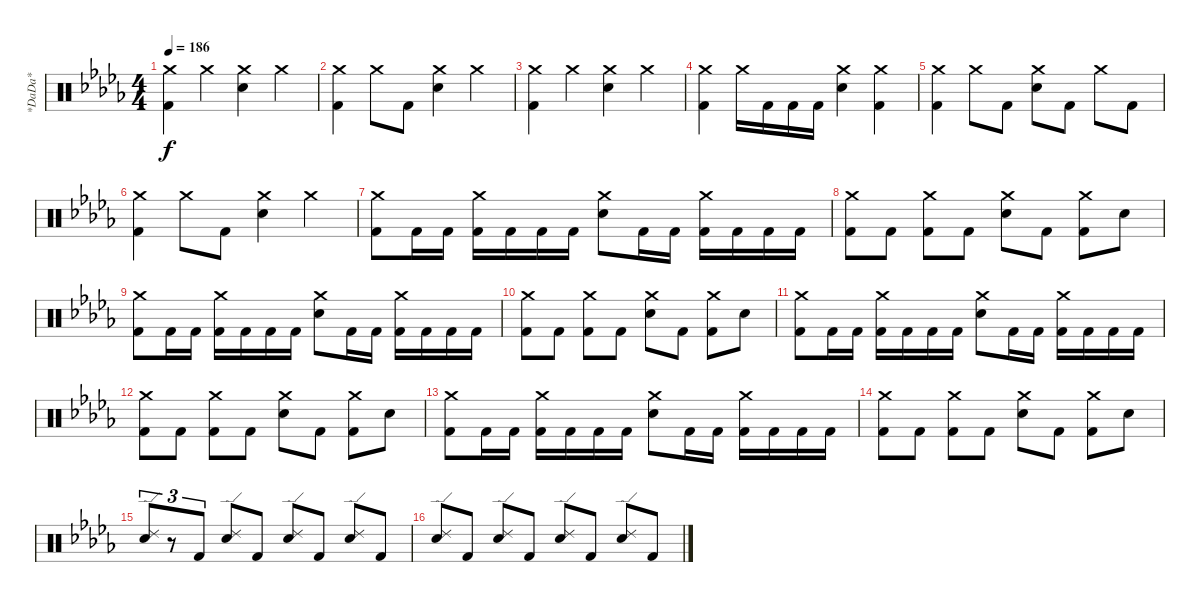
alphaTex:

\track ("*DaDa*" "*DaDa*") {instrument percussion}
\staff {score}
\articulation defaults
\ts (4 4)
\tempo 186
\clef neutral
\ks db
("Crash medium (hit)" "Kick (hit) 2").4{dy f} "Crash medium (hit)".4 ("Crash medium (hit)" "Electric Snare (hit)").4 "Crash medium (hit)".4 |
("Crash medium (hit)" "Kick (hit) 2").4 "Crash medium (hit)".8 "Kick (hit) 2".8 ("Crash medium (hit)" "Electric Snare (hit)").4 "Crash medium (hit)".4 |
("Crash medium (hit)" "Kick (hit) 2").4 "Crash medium (hit)".4 ("Crash medium (hit)" "Electric Snare (hit)").4 "Crash medium (hit)".4 |
("Crash medium (hit)" "Kick (hit) 2").4 "Crash medium (hit)".16 "Kick (hit) 2".16 "Kick (hit) 2".16 "Kick (hit) 2".16 ("Crash medium (hit)" "Electric Snare (hit)").4 ("Crash medium (hit)" "Kick (hit) 2").4 |
("Crash medium (hit)" "Kick (hit) 2").4 "Crash medium (hit)".8 "Kick (hit) 2".8 ("Crash medium (hit)" "Electric Snare (hit)").8 "Kick (hit) 2".8 "Crash medium (hit)".8 "Kick (hit) 2".8 |
("Crash medium (hit)" "Kick (hit) 2").4 "Crash medium (hit)".8 "Kick (hit) 2".8 ("Crash medium (hit)" "Electric Snare (hit)").4 "Crash medium (hit)".4 |
("Crash medium (hit)" "Kick (hit) 2").8 "Kick (hit) 2".16 "Kick (hit) 2".16 ("Crash medium (hit)" "Kick (hit) 2").16 "Kick (hit) 2".16 "Kick (hit) 2".16 "Kick (hit) 2".16 ("Crash medium (hit)" "Electric Snare (hit)").8 "Kick (hit) 2".16 "Kick (hit) 2".16 ("Crash medium (hit)" "Kick (hit) 2").16 "Kick (hit) 2".16 "Kick (hit) 2".16 "Kick (hit) 2".16 |
("Crash medium (hit)" "Kick (hit) 2").8 "Kick (hit) 2".8 ("Crash medium (hit)" "Kick (hit) 2").8 "Kick (hit) 2".8 ("Crash medium (hit)" "Electric Snare (hit)").8 "Kick (hit) 2".8 ("Crash medium (hit)" "Kick (hit) 2").8 "Electric Snare (hit)".8 |
("Crash medium (hit)" "Kick (hit) 2").8 "Kick (hit) 2".16 "Kick (hit) 2".16 ("Crash medium (hit)" "Kick (hit) 2").16 "Kick (hit) 2".16 "Kick (hit) 2".16 "Kick (hit) 2".16 ("Crash medium (hit)" "Electric Snare (hit)").8 "Kick (hit) 2".16 "Kick (hit) 2".16 ("Crash medium (hit)" "Kick (hit) 2").16 "Kick (hit) 2".16 "Kick (hit) 2".16 "Kick (hit) 2".16 |
("Crash medium (hit)" "Kick (hit) 2").8 "Kick (hit) 2".8 ("Crash medium (hit)" "Kick (hit) 2").8 "Kick (hit) 2".8 ("Crash medium (hit)" "Electric Snare (hit)").8 "Kick (hit) 2".8 ("Crash medium (hit)" "Kick (hit) 2").8 "Electric Snare (hit)".8 |
("Crash medium (hit)" "Kick (hit) 2").8 "Kick (hit) 2".16 "Kick (hit) 2".16 ("Crash medium (hit)" "Kick (hit) 2").16 "Kick (hit) 2".16 "Kick (hit) 2".16 "Kick (hit) 2".16 ("Crash medium (hit)" "Electric Snare (hit)").8 "Kick (hit) 2".16 "Kick (hit) 2".16 ("Crash medium (hit)" "Kick (hit) 2").16 "Kick (hit) 2".16 "Kick (hit) 2".16 "Kick (hit) 2".16 |
("Crash medium (hit)" "Kick (hit) 2").8 "Kick (hit) 2".8 ("Crash medium (hit)" "Kick (hit) 2").8 "Kick (hit) 2".8 ("Crash medium (hit)" "Electric Snare (hit)").8 "Kick (hit) 2".8 ("Crash medium (hit)" "Kick (hit) 2").8 "Electric Snare (hit)".8 |
("Crash medium (hit)" "Kick (hit) 2").8 "Kick (hit) 2".16 "Kick (hit) 2".16 ("Crash medium (hit)" "Kick (hit) 2").16 "Kick (hit) 2".16 "Kick (hit) 2".16 "Kick (hit) 2".16 ("Crash medium (hit)" "Electric Snare (hit)").8 "Kick (hit) 2".16 "Kick (hit) 2".16 ("Crash medium (hit)" "Kick (hit) 2").16 "Kick (hit) 2".16 "Kick (hit) 2".16 "Kick (hit) 2".16 |
("Crash medium (hit)" "Kick (hit) 2").8 "Kick (hit) 2".8 ("Crash medium (hit)" "Kick (hit) 2").8 "Kick (hit) 2".8 ("Crash medium (hit)" "Electric Snare (hit)").8 "Kick (hit) 2".8 ("Crash medium (hit)" "Kick (hit) 2").8 "Electric Snare (hit)".8 |
("Ride (edge) 2" "Electric Snare (hit)").8{tu (3 2)} r.8{tu (3 2)} "Kick (hit) 2".8{tu (3 2)} ("Ride (edge) 2" "Electric Snare (hit)").8 "Kick (hit) 2".8 ("Ride (edge) 2" "Electric Snare (hit)").8 "Kick (hit) 2".8 ("Ride (edge) 2" "Electric Snare (hit)").8 "Kick (hit) 2".8 |
("Ride (edge) 2" "Electric Snare (hit)").8 "Kick (hit) 2".8 ("Ride (edge) 2" "Electric Snare (hit)").8 "Kick (hit) 2".8 ("Ride (edge) 2" "Electric Snare (hit)").8 "Kick (hit) 2".8 ("Ride (edge) 2" "Electric Snare (hit)").8 "Kick (hit) 2".8
